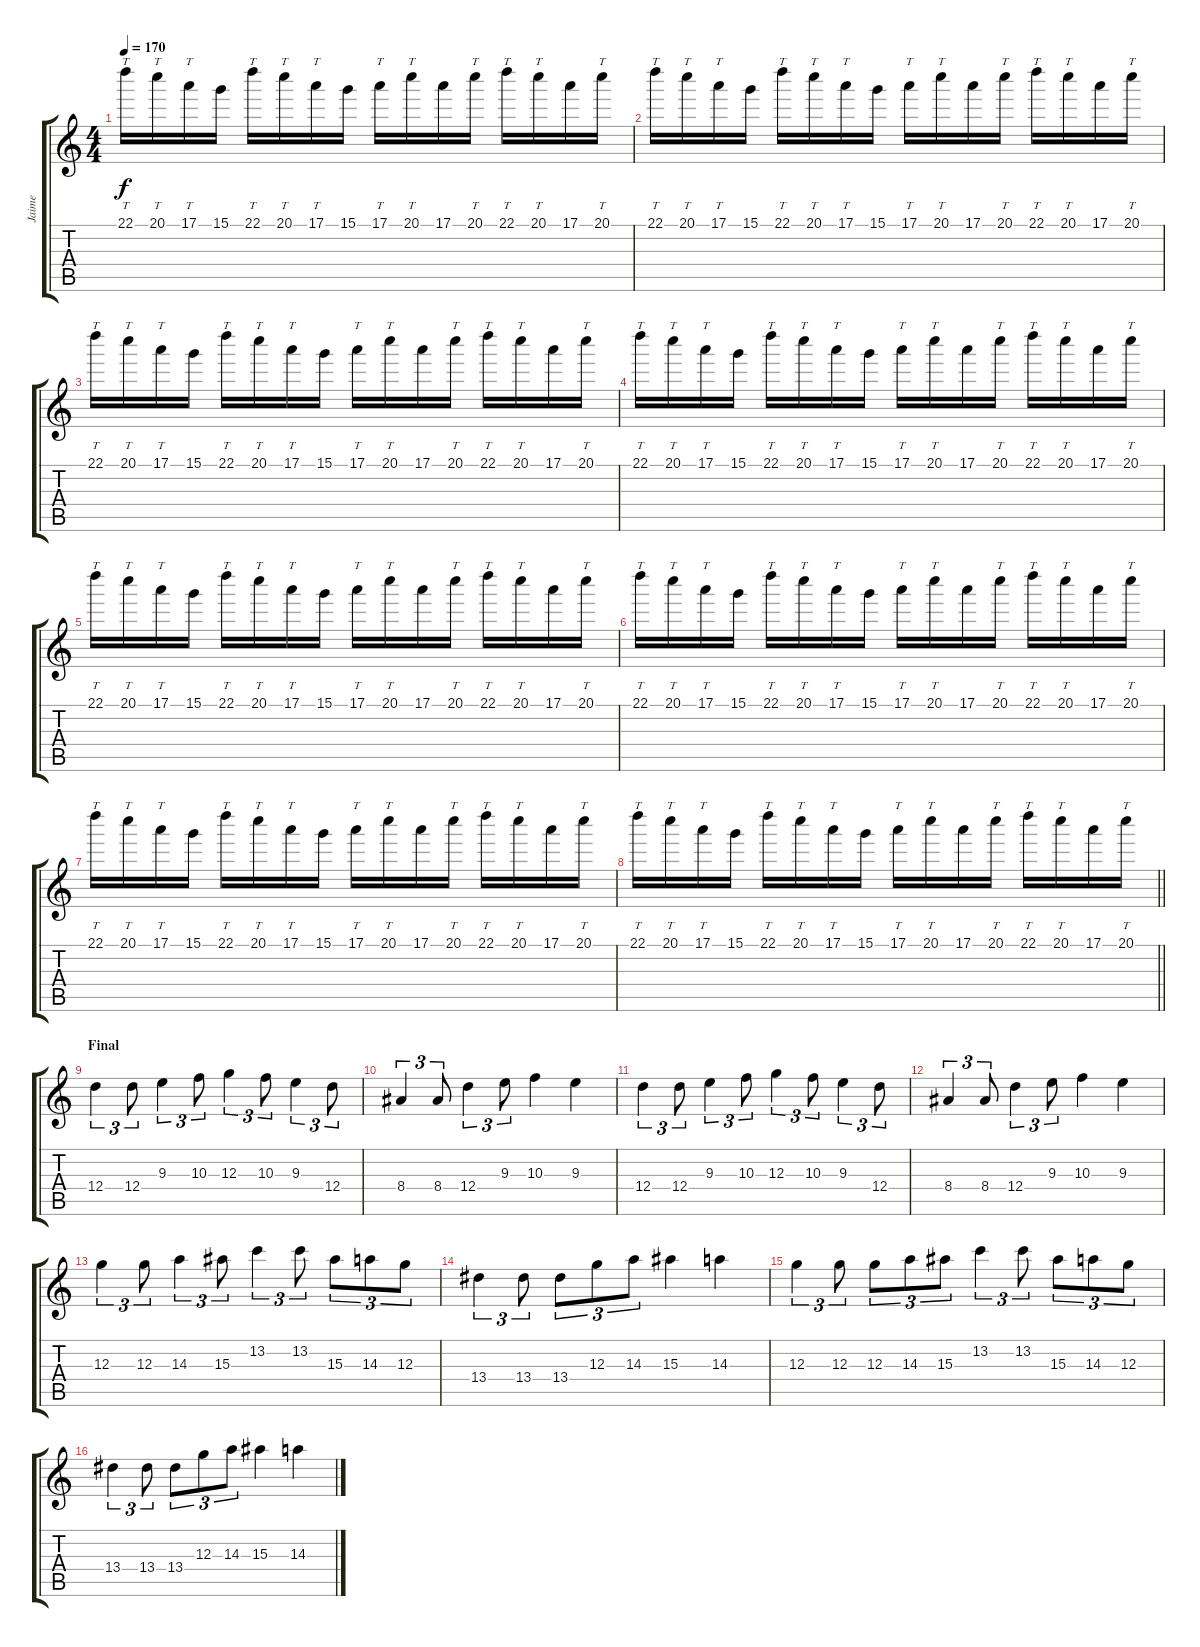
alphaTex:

\track ("Jaime" "Jaime") {instrument overdrivenguitar}
\staff {score tabs}
\tuning (E4 B3 G3 D3 A2 E2) {hide}
\ts (4 4)
\tempo 170
\clef g2
\ks c
22.1.16{tt dy f} 20.1.16{tt} 17.1.16{tt} 15.1.16 22.1.16{tt} 20.1.16{tt} 17.1.16{tt} 15.1.16 17.1.16{tt} 20.1.16{tt} 17.1.16 20.1.16{tt} 22.1.16{tt} 20.1.16{tt} 17.1.16 20.1.16{tt} |
22.1.16{tt} 20.1.16{tt} 17.1.16{tt} 15.1.16 22.1.16{tt} 20.1.16{tt} 17.1.16{tt} 15.1.16 17.1.16{tt} 20.1.16{tt} 17.1.16 20.1.16{tt} 22.1.16{tt} 20.1.16{tt} 17.1.16 20.1.16{tt} |
22.1.16{tt} 20.1.16{tt} 17.1.16{tt} 15.1.16 22.1.16{tt} 20.1.16{tt} 17.1.16{tt} 15.1.16 17.1.16{tt} 20.1.16{tt} 17.1.16 20.1.16{tt} 22.1.16{tt} 20.1.16{tt} 17.1.16 20.1.16{tt} |
22.1.16{tt} 20.1.16{tt} 17.1.16{tt} 15.1.16 22.1.16{tt} 20.1.16{tt} 17.1.16{tt} 15.1.16 17.1.16{tt} 20.1.16{tt} 17.1.16 20.1.16{tt} 22.1.16{tt} 20.1.16{tt} 17.1.16 20.1.16{tt} |
22.1.16{tt} 20.1.16{tt} 17.1.16{tt} 15.1.16 22.1.16{tt} 20.1.16{tt} 17.1.16{tt} 15.1.16 17.1.16{tt} 20.1.16{tt} 17.1.16 20.1.16{tt} 22.1.16{tt} 20.1.16{tt} 17.1.16 20.1.16{tt} |
22.1.16{tt} 20.1.16{tt} 17.1.16{tt} 15.1.16 22.1.16{tt} 20.1.16{tt} 17.1.16{tt} 15.1.16 17.1.16{tt} 20.1.16{tt} 17.1.16 20.1.16{tt} 22.1.16{tt} 20.1.16{tt} 17.1.16 20.1.16{tt} |
22.1.16{tt} 20.1.16{tt} 17.1.16{tt} 15.1.16 22.1.16{tt} 20.1.16{tt} 17.1.16{tt} 15.1.16 17.1.16{tt} 20.1.16{tt} 17.1.16 20.1.16{tt} 22.1.16{tt} 20.1.16{tt} 17.1.16 20.1.16{tt} |
\barLineRight lightlight
22.1.16{tt} 20.1.16{tt} 17.1.16{tt} 15.1.16 22.1.16{tt} 20.1.16{tt} 17.1.16{tt} 15.1.16 17.1.16{tt} 20.1.16{tt} 17.1.16 20.1.16{tt} 22.1.16{tt} 20.1.16{tt} 17.1.16 20.1.16{tt} |
\section ("" "Final")
12.4.4{tu (3 2) volume 8} 12.4.8{tu (3 2)} 9.3.4{tu (3 2)} 10.3.8{tu (3 2)} 12.3.4{tu (3 2)} 10.3.8{tu (3 2)} 9.3.4{tu (3 2)} 12.4.8{tu (3 2)} |
8.4.4{tu (3 2)} 8.4.8{tu (3 2)} 12.4.4{tu (3 2)} 9.3.8{tu (3 2)} 10.3.4 9.3.4 |
12.4.4{tu (3 2)} 12.4.8{tu (3 2)} 9.3.4{tu (3 2)} 10.3.8{tu (3 2)} 12.3.4{tu (3 2)} 10.3.8{tu (3 2)} 9.3.4{tu (3 2)} 12.4.8{tu (3 2)} |
8.4.4{tu (3 2)} 8.4.8{tu (3 2)} 12.4.4{tu (3 2)} 9.3.8{tu (3 2)} 10.3.4 9.3.4 |
12.3.4{tu (3 2)} 12.3.8{tu (3 2)} 14.3.4{tu (3 2)} 15.3.8{tu (3 2)} 13.2.4{tu (3 2)} 13.2.8{tu (3 2)} 15.3.8{tu (3 2)} 14.3.8{tu (3 2)} 12.3.8{tu (3 2)} |
13.4.4{tu (3 2)} 13.4.8{tu (3 2)} 13.4.8{tu (3 2)} 12.3.8{tu (3 2)} 14.3.8{tu (3 2)} 15.3.4 14.3.4 |
12.3.4{tu (3 2)} 12.3.8{tu (3 2)} 12.3.8{tu (3 2)} 14.3.8{tu (3 2)} 15.3.8{tu (3 2)} 13.2.4{tu (3 2)} 13.2.8{tu (3 2)} 15.3.8{tu (3 2)} 14.3.8{tu (3 2)} 12.3.8{tu (3 2)} |
13.4.4{tu (3 2)} 13.4.8{tu (3 2)} 13.4.8{tu (3 2)} 12.3.8{tu (3 2)} 14.3.8{tu (3 2)} 15.3.4 14.3.4
